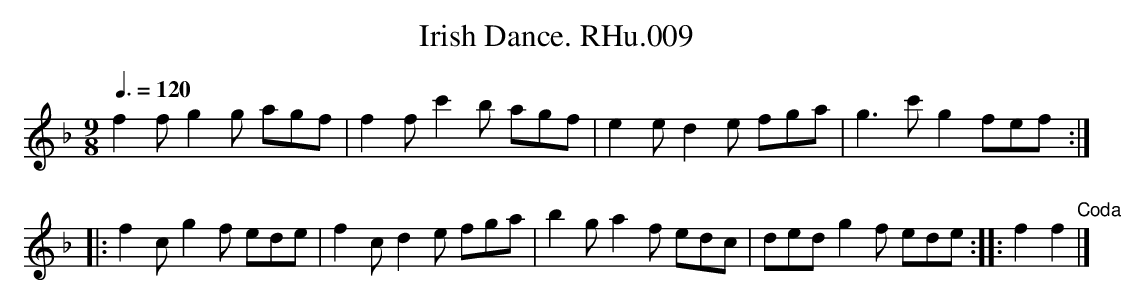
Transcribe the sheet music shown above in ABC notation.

X:1
T:Irish Dance. RHu.009
L:1/8
M:9/8
Q:3/8=120
K:F
f2f g2g agf|f2f c'2b agf|e2e d2e fga|g3 c'g2 fef::!
f2c g2f ede|f2c d2e fga|b2g a2f edc|ded g2f ede::f2f2"Coda"|]
